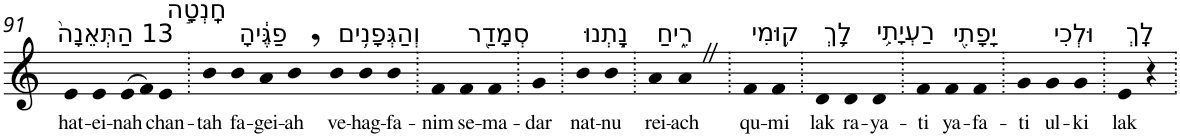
**kern	**text
*part1	*part1
*staff1	*staff1
*I"Piano	*
*I'Pno	*
!!LO:PB:g=z
*clefG2	*
*k[]	*
=91	=91
!LO:TX:a:t=13 הַתְּאֵנָה֙	!
!	!LO:LY:b
4e	hat-
!	!LO:LY:b
4e	-ei-
!	!LO:LY:b
(>8e	-nah
8f)	.
!LO:TX:a:t=חָֽנְטָ֣ה	!
!	!LO:LY:b
4e	chan-
=92.	=92.
!	!LO:LY:b
4b	-tah
!LO:TX:a:t=פַגֶּ֔יהָ	!
!	!LO:LY:b
4b	fa-
!	!LO:LY:b
4a	-gei-
!	!LO:LY:b
4b,	-ah
!LO:TX:a:t=וְהַגְּפָנִ֥ים	!
!	!LO:LY:b
4b	ve-
!	!LO:LY:b
4b	-hag-
!	!LO:LY:b
4b	-fa-
=93.	=93.
!	!LO:LY:b
4f	-nim
!LO:TX:a:t=סְמָדַ֖ר	!
!	!LO:LY:b
4f	se-
!	!LO:LY:b
4f	-ma-
=94.	=94.
!	!LO:LY:b
4g	-dar
=95.	=95.
!LO:TX:a:t=נָ֣תְנוּ	!
!	!LO:LY:b
4b	nat-
!	!LO:LY:b
4b	-nu
=96.	=96.
!LO:TX:a:t=רֵ֑יחַ	!
!	!LO:LY:b
4a	rei-
!	!LO:LY:b
4aZ	-ach
=97.	=97.
!LO:TX:a:t=ק֥וּמִי	!
!	!LO:LY:b
4f	qu-
!	!LO:LY:b
4f	-mi
=98.	=98.
!LO:TX:a:t=לָ֛ךְ	!
!	!LO:LY:b
4d	lak
!LO:TX:a:t=רַעְיָתִ֥י	!
!	!LO:LY:b
4d	ra-
!	!LO:LY:b
4d	-ya-
=99.	=99.
!	!LO:LY:b
4f	-ti
!LO:TX:a:t=יָפָתִ֖י	!
!	!LO:LY:b
4f	ya-
!	!LO:LY:b
4f	-fa-
=100.	=100.
!	!LO:LY:b
4g	-ti
!LO:TX:a:t=וּלְכִי	!
!	!LO:LY:b
4g	ul-
!	!LO:LY:b
4g	-ki
=101.	=101.
!LO:TX:a:t=לָֽךְ	!
!	!LO:LY:b
4e	lak
4r	.
=.	=.
*-	*-
